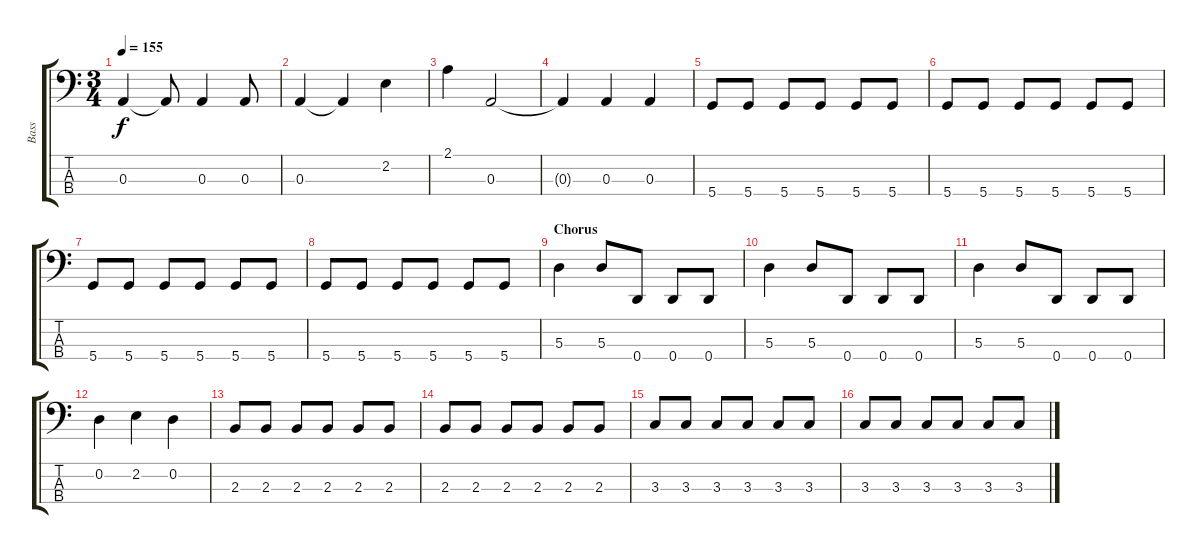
\track ("Bass" "Bass") {instrument electricbassfinger}
\staff {score tabs}
\tuning (G2 D2 A1 D1) {hide}
\ts (3 4)
\tempo 155
\clef f4
\ks c
0.3.4{dy f} 0.3{t}.8 0.3.4 0.3.8 |
0.3.4 0.3{t}.4 2.2.4 |
2.1.4 0.3.2 |
0.3{t}.4 0.3.4 0.3.4 |
5.4.8 5.4.8 5.4.8 5.4.8 5.4.8 5.4.8 |
5.4.8 5.4.8 5.4.8 5.4.8 5.4.8 5.4.8 |
5.4.8 5.4.8 5.4.8 5.4.8 5.4.8 5.4.8 |
5.4.8 5.4.8 5.4.8 5.4.8 5.4.8 5.4.8 |
\section ("" "Chorus")
5.3.4 5.3.8 0.4.8 0.4.8 0.4.8 |
5.3.4 5.3.8 0.4.8 0.4.8 0.4.8 |
5.3.4 5.3.8 0.4.8 0.4.8 0.4.8 |
0.2.4 2.2.4 0.2.4 |
2.3.8 2.3.8 2.3.8 2.3.8 2.3.8 2.3.8 |
2.3.8 2.3.8 2.3.8 2.3.8 2.3.8 2.3.8 |
3.3.8 3.3.8 3.3.8 3.3.8 3.3.8 3.3.8 |
3.3.8 3.3.8 3.3.8 3.3.8 3.3.8 3.3.8
